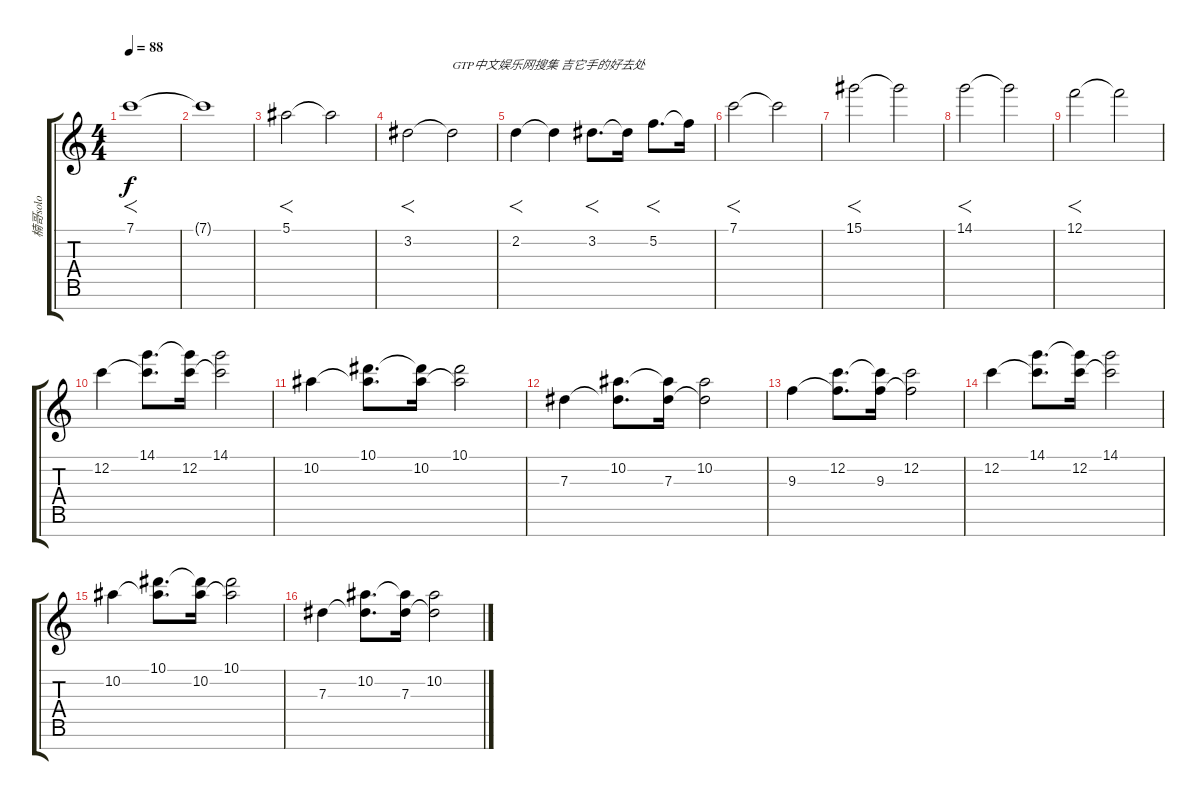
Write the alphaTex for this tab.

\track ("楠哥solo" "楠哥solo") {instrument overdrivenguitar}
\staff {score tabs}
\tuning (F4 C4 Ab3 Eb3 Bb2 F2 C2) {hide}
\ts (4 4)
\tempo 88
\clef g2
\ks c
7.1.1{f dy f instrument overdrivenguitar} |
7.1{t}.1 |
5.1.2{f} 5.1{t}.2 |
3.2.2{f} 3.2{t}.2{txt "GTP中文娱乐网搜集 吉它手的好去处"} |
2.2.4{f} 2.2{t}.4 3.2.8{f d} 3.2{t}.16 5.2.8{f d} 5.2{t}.16 |
7.1.2{f} 7.1{t}.2 |
15.1.2{f} 15.1{t}.2 |
14.1.2{f} 14.1{t}.2 |
12.1.2{f} 12.1{t}.2 |
12.2.4 (14.1 12.2{t}).8{d} (14.1{t} 12.2).16 (14.1 12.2{t}).2 |
10.2.4 (10.1 10.2{t}).8{d} (10.1{t} 10.2).16 (10.1 10.2{t}).2 |
7.3.4 (10.2 7.3{t}).8{d} (10.2{t} 7.3).16 (10.2 7.3{t}).2 |
9.3.4 (12.2 9.3{t}).8{d} (12.2{t} 9.3).16 (12.2 9.3{t}).2 |
12.2.4 (14.1 12.2{t}).8{d} (14.1{t} 12.2).16 (14.1 12.2{t}).2 |
10.2.4 (10.1 10.2{t}).8{d} (10.1{t} 10.2).16 (10.1 10.2{t}).2 |
7.3.4 (10.2 7.3{t}).8{d} (10.2{t} 7.3).16 (10.2 7.3{t}).2
